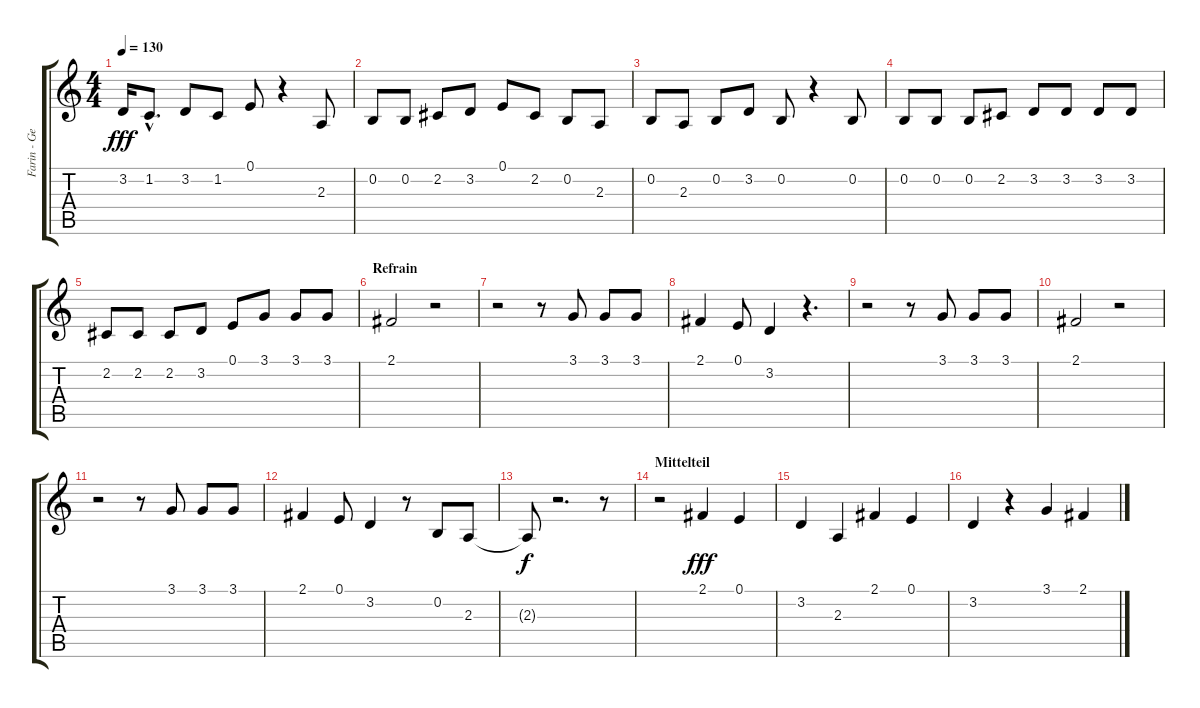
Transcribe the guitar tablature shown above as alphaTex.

\track ("Farin - Gesang" "Farin - Ge") {instrument tenorsax}
\staff {score tabs}
\tuning (E4 B3 G3 D3 A2 E2) {hide}
\ts (4 4)
\tempo 130
\clef g2
\ks c
3.2.16{dy fff} 1.2{hac}.8{d} 3.2.8 1.2.8 0.1.8 r.4 2.3.8 |
0.2.8 0.2.8 2.2.8 3.2.8 0.1.8 2.2.8 0.2.8 2.3.8 |
0.2.8 2.3.8 0.2.8 3.2.8 0.2.8 r.4 0.2.8 |
0.2.8 0.2.8 0.2.8 2.2.8 3.2.8 3.2.8 3.2.8 3.2.8 |
2.2.8 2.2.8 2.2.8 3.2.8 0.1.8 3.1.8 3.1.8 3.1.8 |
\section ("" "Refrain")
2.1.2 r.2 |
r.2 r.8 3.1.8 3.1.8 3.1.8 |
2.1.4 0.1.8 3.2.4 r.4{d} |
r.2 r.8 3.1.8 3.1.8 3.1.8 |
2.1.2 r.2 |
r.2 r.8 3.1.8 3.1.8 3.1.8 |
2.1.4 0.1.8 3.2.4 r.8 0.2.8 2.3.8 |
2.3{t}.8{dy f} r.2{d} r.8 |
\section ("" "Mittelteil")
r.2 2.1.4{dy fff} 0.1.4 |
3.2.4 2.3.4 2.1.4 0.1.4 |
3.2.4 r.4 3.1.4 2.1.4
